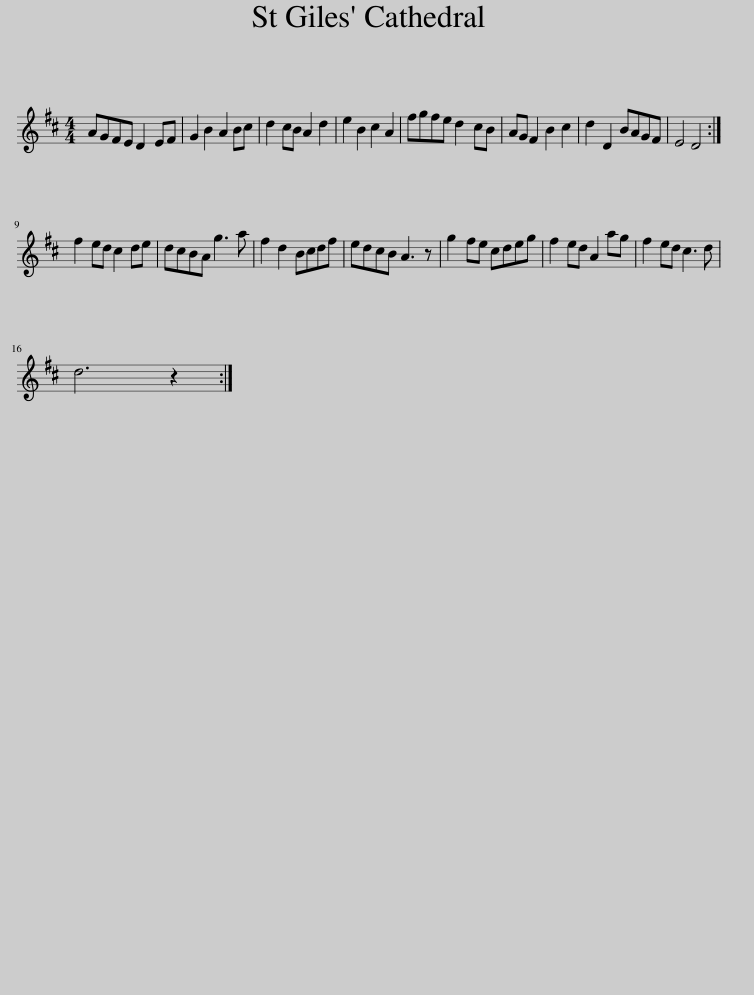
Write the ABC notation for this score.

X:1
L:1/8
M:4/4
I:linebreak $
K:D
V:1 treble
V:1
 AGFE D2 EF | G2 B2 A2 Bc | d2 cB A2 d2 | e2 B2 c2 A2 | fgfe d2 cB | %5
 AG F2 B2 c2 | d2 D2 BAGF | E4 D4 :|$ f2 ed c2 de | dcBA g3 a | %10
 f2 d2 Bcdf | edcB A3 z | g2 fe cdeg | f2 ed A2 ag | f2 ed c3 d |$ %15
 d6 z2 :| %16
